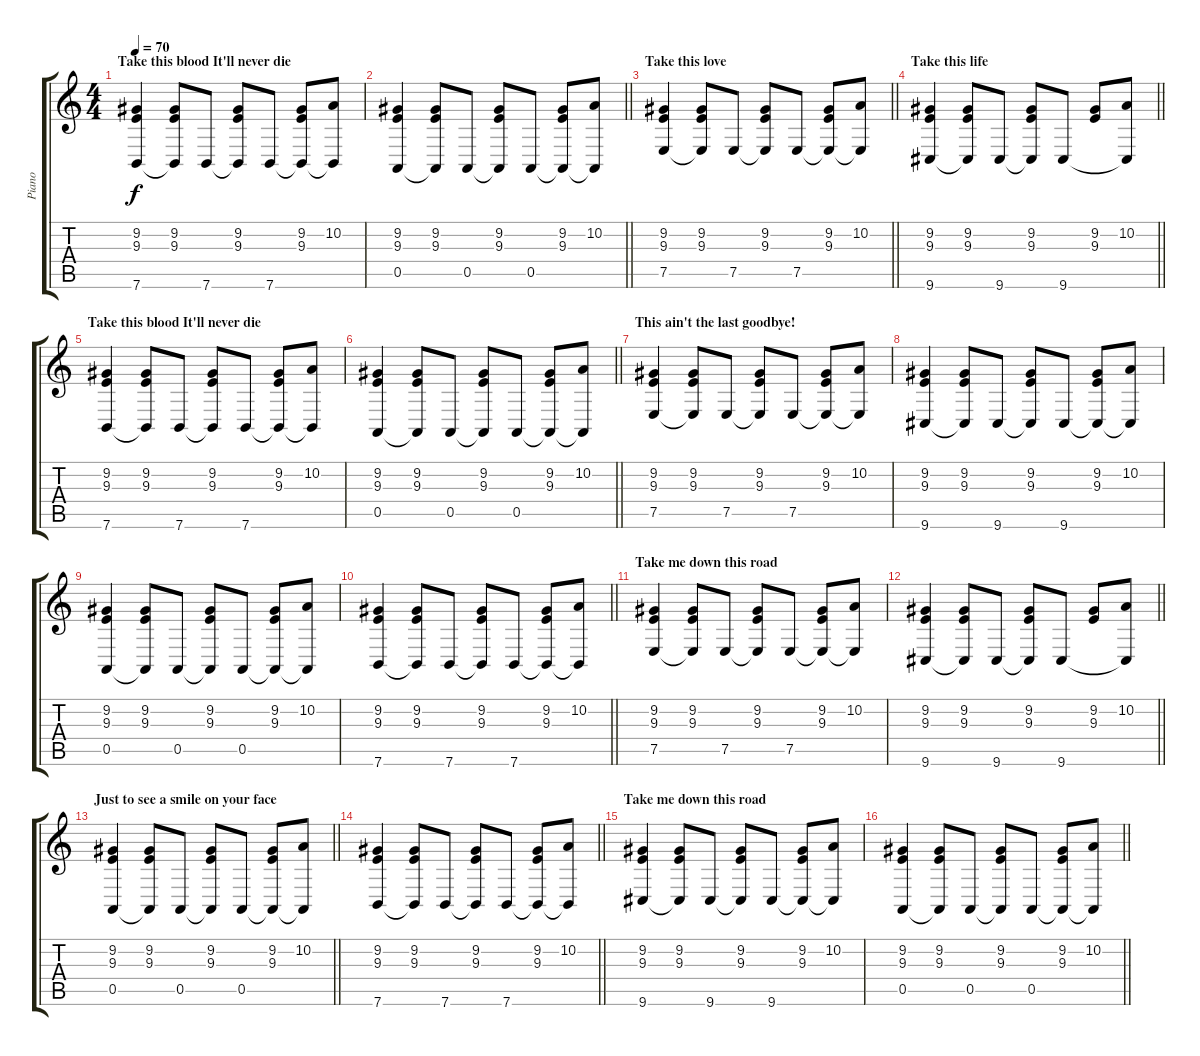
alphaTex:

\track ("Piano" "Piano") {instrument brightacousticpiano}
\staff {score tabs}
\tuning (E4 B3 G3 D3 A2 E2) {hide}
\ts (4 4)
\section ("" "Take this blood It'll never die")
\tempo 70
\clef g2
\ks c
(9.2 9.3 7.6).4{dy f} (9.2 9.3 7.6{t}).8 7.6.8 (9.2 9.3 7.6{t}).8 7.6.8 (9.2 9.3 7.6{t}).8 (10.2 7.6{t}).8 |
\barLineRight lightlight
(9.2 9.3 0.5).4 (9.2 9.3 0.5{t}).8 0.5.8 (9.2 9.3 0.5{t}).8 0.5.8 (9.2 9.3 0.5{t}).8 (10.2 0.5{t}).8 |
\section ("" "Take this love")
\barLineRight lightlight
(9.2 9.3 7.5).4 (9.2 9.3 7.5{t}).8 7.5.8 (9.2 9.3 7.5{t}).8 7.5.8 (9.2 9.3 7.5{t}).8 (10.2 7.5{t}).8 |
\section ("" "Take this life")
\barLineRight lightlight
(9.2 9.3 9.6).4 (9.2 9.3 9.6{t}).8 9.6.8 (9.2 9.3 9.6{t}).8 9.6.8 (9.2 9.3).8 (10.2 9.6{t}).8 |
\section ("" "Take this blood It'll never die")
(9.2 9.3 7.6).4 (9.2 9.3 7.6{t}).8 7.6.8 (9.2 9.3 7.6{t}).8 7.6.8 (9.2 9.3 7.6{t}).8 (10.2 7.6{t}).8 |
\barLineRight lightlight
(9.2 9.3 0.5).4 (9.2 9.3 0.5{t}).8 0.5.8 (9.2 9.3 0.5{t}).8 0.5.8 (9.2 9.3 0.5{t}).8 (10.2 0.5{t}).8 |
\section ("" "This ain't the last goodbye!")
(9.2 9.3 7.5).4 (9.2 9.3 7.5{t}).8 7.5.8 (9.2 9.3 7.5{t}).8 7.5.8 (9.2 9.3 7.5{t}).8 (10.2 7.5{t}).8 |
(9.2 9.3 9.6).4 (9.2 9.3 9.6{t}).8 9.6.8 (9.2 9.3 9.6{t}).8 9.6.8 (9.2 9.3 9.6{t}).8 (10.2 9.6{t}).8 |
(9.2 9.3 0.5).4 (9.2 9.3 0.5{t}).8 0.5.8 (9.2 9.3 0.5{t}).8 0.5.8 (9.2 9.3 0.5{t}).8 (10.2 0.5{t}).8 |
\barLineRight lightlight
(9.2 9.3 7.6).4 (9.2 9.3 7.6{t}).8 7.6.8 (9.2 9.3 7.6{t}).8 7.6.8 (9.2 9.3 7.6{t}).8 (10.2 7.6{t}).8 |
\section ("" "Take me down this road")
(9.2 9.3 7.5).4 (9.2 9.3 7.5{t}).8 7.5.8 (9.2 9.3 7.5{t}).8 7.5.8 (9.2 9.3 7.5{t}).8 (10.2 7.5{t}).8 |
\barLineRight lightlight
(9.2 9.3 9.6).4 (9.2 9.3 9.6{t}).8 9.6.8 (9.2 9.3 9.6{t}).8 9.6.8 (9.2 9.3).8 (10.2 9.6{t}).8 |
\section ("" "Just to see a smile on your face")
\barLineRight lightlight
(9.2 9.3 0.5).4 (9.2 9.3 0.5{t}).8 0.5.8 (9.2 9.3 0.5{t}).8 0.5.8 (9.2 9.3 0.5{t}).8 (10.2 0.5{t}).8 |
\barLineRight lightlight
(9.2 9.3 7.6).4 (9.2 9.3 7.6{t}).8 7.6.8 (9.2 9.3 7.6{t}).8 7.6.8 (9.2 9.3 7.6{t}).8 (10.2 7.6{t}).8 |
\section ("" "Take me down this road")
(9.2 9.3 9.6).4 (9.2 9.3 9.6{t}).8 9.6.8 (9.2 9.3 9.6{t}).8 9.6.8 (9.2 9.3 9.6{t}).8 (10.2 9.6{t}).8 |
\barLineRight lightlight
(9.2 9.3 0.5).4 (9.2 9.3 0.5{t}).8 0.5.8 (9.2 9.3 0.5{t}).8 0.5.8 (9.2 9.3 0.5{t}).8 (10.2 0.5{t}).8
